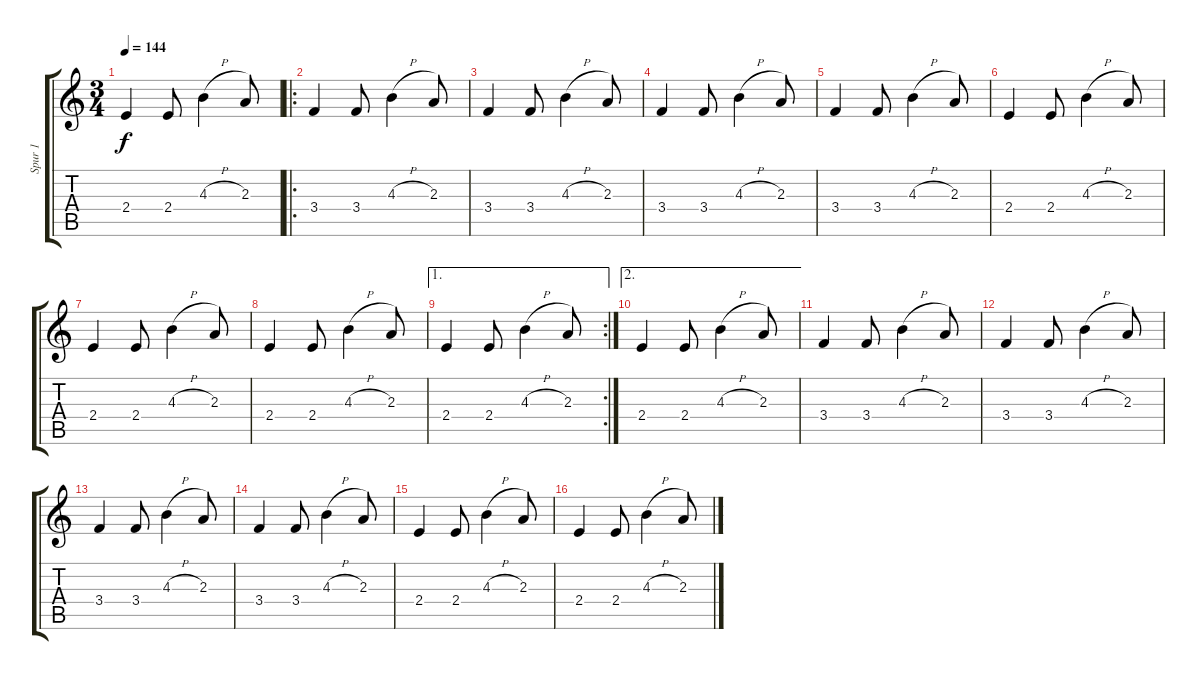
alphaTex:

\track ("Spur 1" "Spur 1") {instrument electricguitarclean}
\staff {score tabs}
\tuning (E4 B3 G3 D3 A2 D2) {hide}
\ts (3 4)
\tempo 144
\clef g2
\ks c
2.4.4{dy f} 2.4.8 4.3{h}.4 2.3.8 |
\ro
3.4.4 3.4.8 4.3{h}.4 2.3.8 |
3.4.4 3.4.8 4.3{h}.4 2.3.8 |
3.4.4 3.4.8 4.3{h}.4 2.3.8 |
3.4.4 3.4.8 4.3{h}.4 2.3.8 |
2.4.4 2.4.8 4.3{h}.4 2.3.8 |
2.4.4 2.4.8 4.3{h}.4 2.3.8 |
2.4.4 2.4.8 4.3{h}.4 2.3.8 |
\ae 1
\rc 2
2.4.4 2.4.8 4.3{h}.4 2.3.8 |
\ae 2
2.4.4 2.4.8 4.3{h}.4 2.3.8 |
3.4.4 3.4.8 4.3{h}.4 2.3.8 |
3.4.4 3.4.8 4.3{h}.4 2.3.8 |
3.4.4 3.4.8 4.3{h}.4 2.3.8 |
3.4.4 3.4.8 4.3{h}.4 2.3.8 |
2.4.4 2.4.8 4.3{h}.4 2.3.8 |
2.4.4 2.4.8 4.3{h}.4 2.3.8
